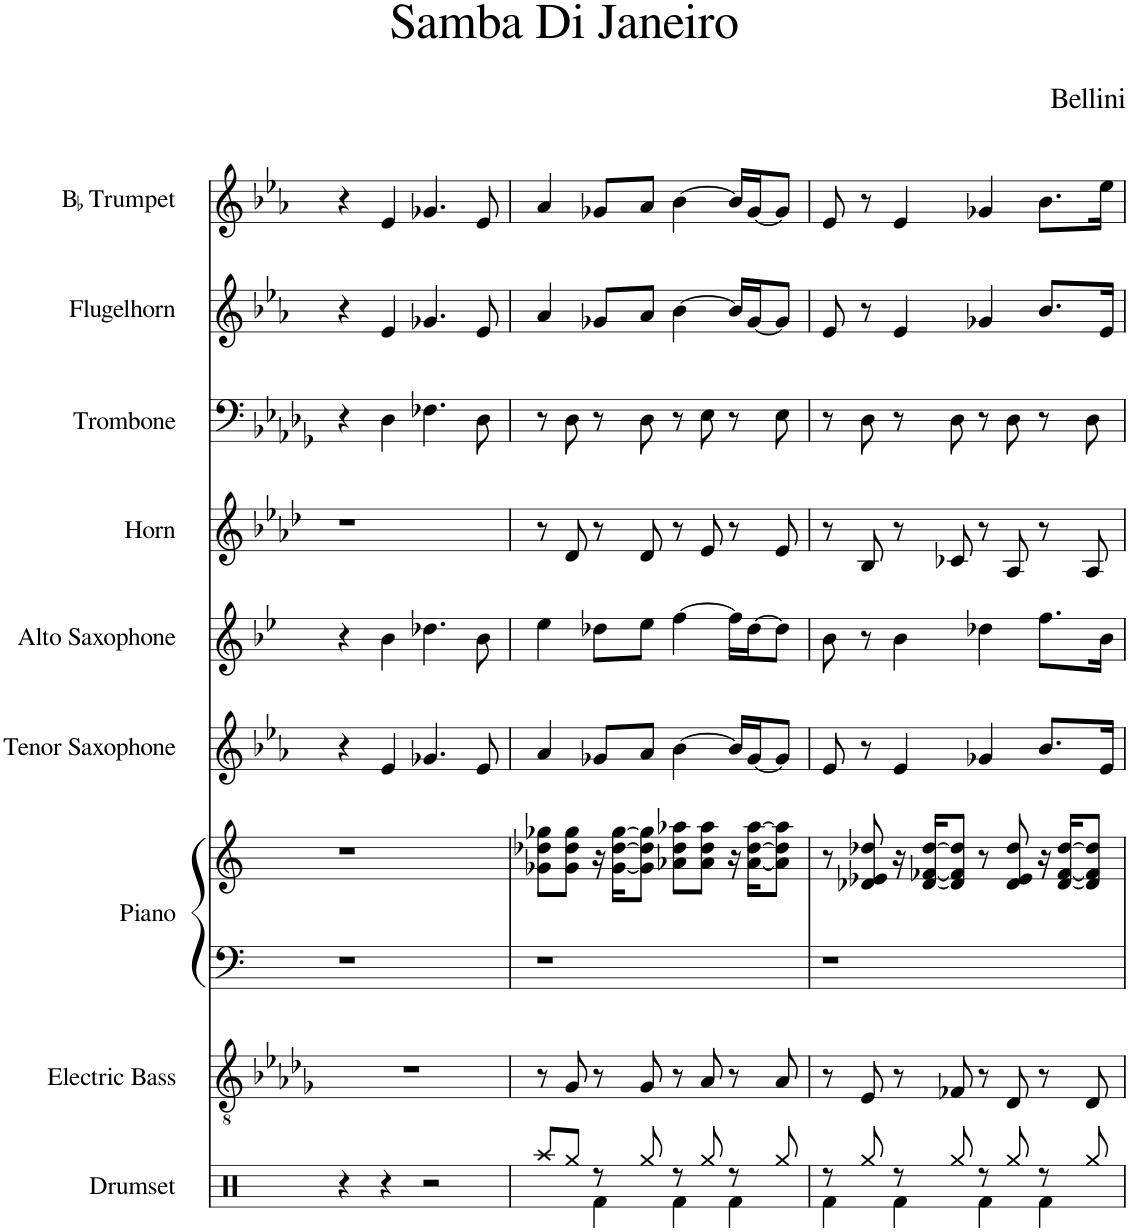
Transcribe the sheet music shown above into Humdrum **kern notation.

**kern	**kern	**kern	**kern	**kern	**kern	**kern	**kern	**kern	**kern
*part9	*part8	*part7	*part7	*part6	*part5	*part4	*part3	*part2	*part1
*staff10	*staff9	*staff8	*staff7	*staff6	*staff5	*staff4	*staff3	*staff2	*staff1
*I"Drumset	*I"Electric Bass	*I"Piano	*	*I"Tenor Saxophone	*I"Alto Saxophone	*I"Horn	*I"Trombone	*I"Flugelhorn	*I"BaccidentalFlat Trumpet
*I'Drs.	*I'El. B.	*I'Pno.	*	*I'T. Sax.	*I'A. Sax.	*I'Hn.	*I'Trb.	*I'Flghn.	*I'BaccidentalFlat Tpt.
*clefX	*clefGv2	*clefF4	*clefG2	*clefG2	*clefG2	*clefG2	*clefF4	*clefG2	*clefG2
*	*	*	*	*Trd8c14	*Trd5c9	*Trd4c7	*	*Trd1c2	*Trd1c2
*k[]	*k[b-e-a-d-g-]	*k[]	*k[]	*k[b-e-a-]	*k[b-e-]	*k[b-e-a-d-]	*k[b-e-a-d-g-]	*k[b-e-a-]	*k[b-e-a-]
=1	=1	=1	=1	=1	=1	=1	=1	=1	=1
4r	1r	1r	1r	4r	4r	1r	4r	4r	4r
4r	.	.	.	4e-/	4b-\	.	4D-\	4e-/	4e-/
2r	.	.	.	4.g-X/	4.dd-X\	.	4.F-X\	4.g-X/	4.g-X/
.	.	.	.	8e-/	8b-\	.	8D-\	8e-/	8e-/
=2	=2	=2	=2	=2	=2	=2	=2	=2	=2
*^	*	*	*	*	*	*	*	*	*
8Raa/L	4ryy	8r	1r	8g-X\ 8dd-X\ 8gg-X\L	4a-/	4ee-\	8r	8r	4a-/	4a-/
8Rgg/J	.	8G-/	.	8g-\ 8dd-\ 8gg-\J	.	.	8d-/	8D-\	.	.
8r	4Rf\	8r	.	16r	8g-X/L	8dd-X\L	8r	8r	8g-X/L	8g-X/L
.	.	.	.	[16g-\ [16dd-\ [16gg-\KL	.	.	.	.	.	.
8Rgg/	.	8G-/	.	8g-\] 8dd-\] 8gg-\]J	8a-/J	8ee-\J	8d-/	8D-\	8a-/J	8a-/J
8r	4Rf\	8r	.	8a-X\ 8dd-\ 8aa-X\L	[4b-\	[4ff\	8r	8r	[4b-\	[4b-\
8Rgg/	.	8A-/	.	8a-\ 8dd-\ 8aa-\J	.	.	8e-/	8E-\	.	.
8r	4Rf\	8r	.	16r	16b-/LL]	16ff\LL]	8r	8r	16b-/LL]	16b-/LL]
.	.	.	.	[16a-\ [16dd-\ [16aa-\KL	[16g-/J	[16dd-\J	.	.	[16g-/J	[16g-/J
8Rgg/	.	8A-/	.	8a-\] 8dd-\] 8aa-\]J	8g-/J]	8dd-\J]	8e-/	8E-\	8g-/J]	8g-/J]
=3	=3	=3	=3	=3	=3	=3	=3	=3	=3	=3
8r	4Rf\	8r	1r	8r	8e-/	8b-\	8r	8r	8e-/	8e-/
8Rgg/	.	8E-/	.	8d-X/ 8e-X/ 8dd-X/	8r	8r	8B-/	8D-\	8r	8r
8r	4Rf\	8r	.	16r	4e-/	4b-\	8r	8r	4e-/	4e-/
.	.	.	.	[16d-/ [16f-X/ [16dd-/KL	.	.	.	.	.	.
8Rgg/	.	8F-X/	.	8d-/] 8f-/] 8dd-/]J	.	.	8c-X/	8D-\	.	.
8r	4Rf\	8r	.	8r	4g-X/	4dd-X\	8r	8r	4g-X/	4g-X/
8Rgg/	.	8D-/	.	8d-/ 8e-/ 8dd-/	.	.	8A-/	8D-\	.	.
8r	4Rf\	8r	.	16r	8.b-/L	8.ff\L	8r	8r	8.b-/L	8.b-\L
.	.	.	.	[16d-/ [16f-/ [16dd-/KL	.	.	.	.	.	.
8Rgg/	.	8D-/	.	8d-/] 8f-/] 8dd-/]J	.	.	8A-/	8D-\	.	.
.	.	.	.	.	16e-/Jk	16b-\Jk	.	.	16e-/Jk	16ee-\Jk
*v	*v	*	*	*	*	*	*	*	*	*
=	=	=	=	=	=	=	=	=	=
*-	*-	*-	*-	*-	*-	*-	*-	*-	*-
